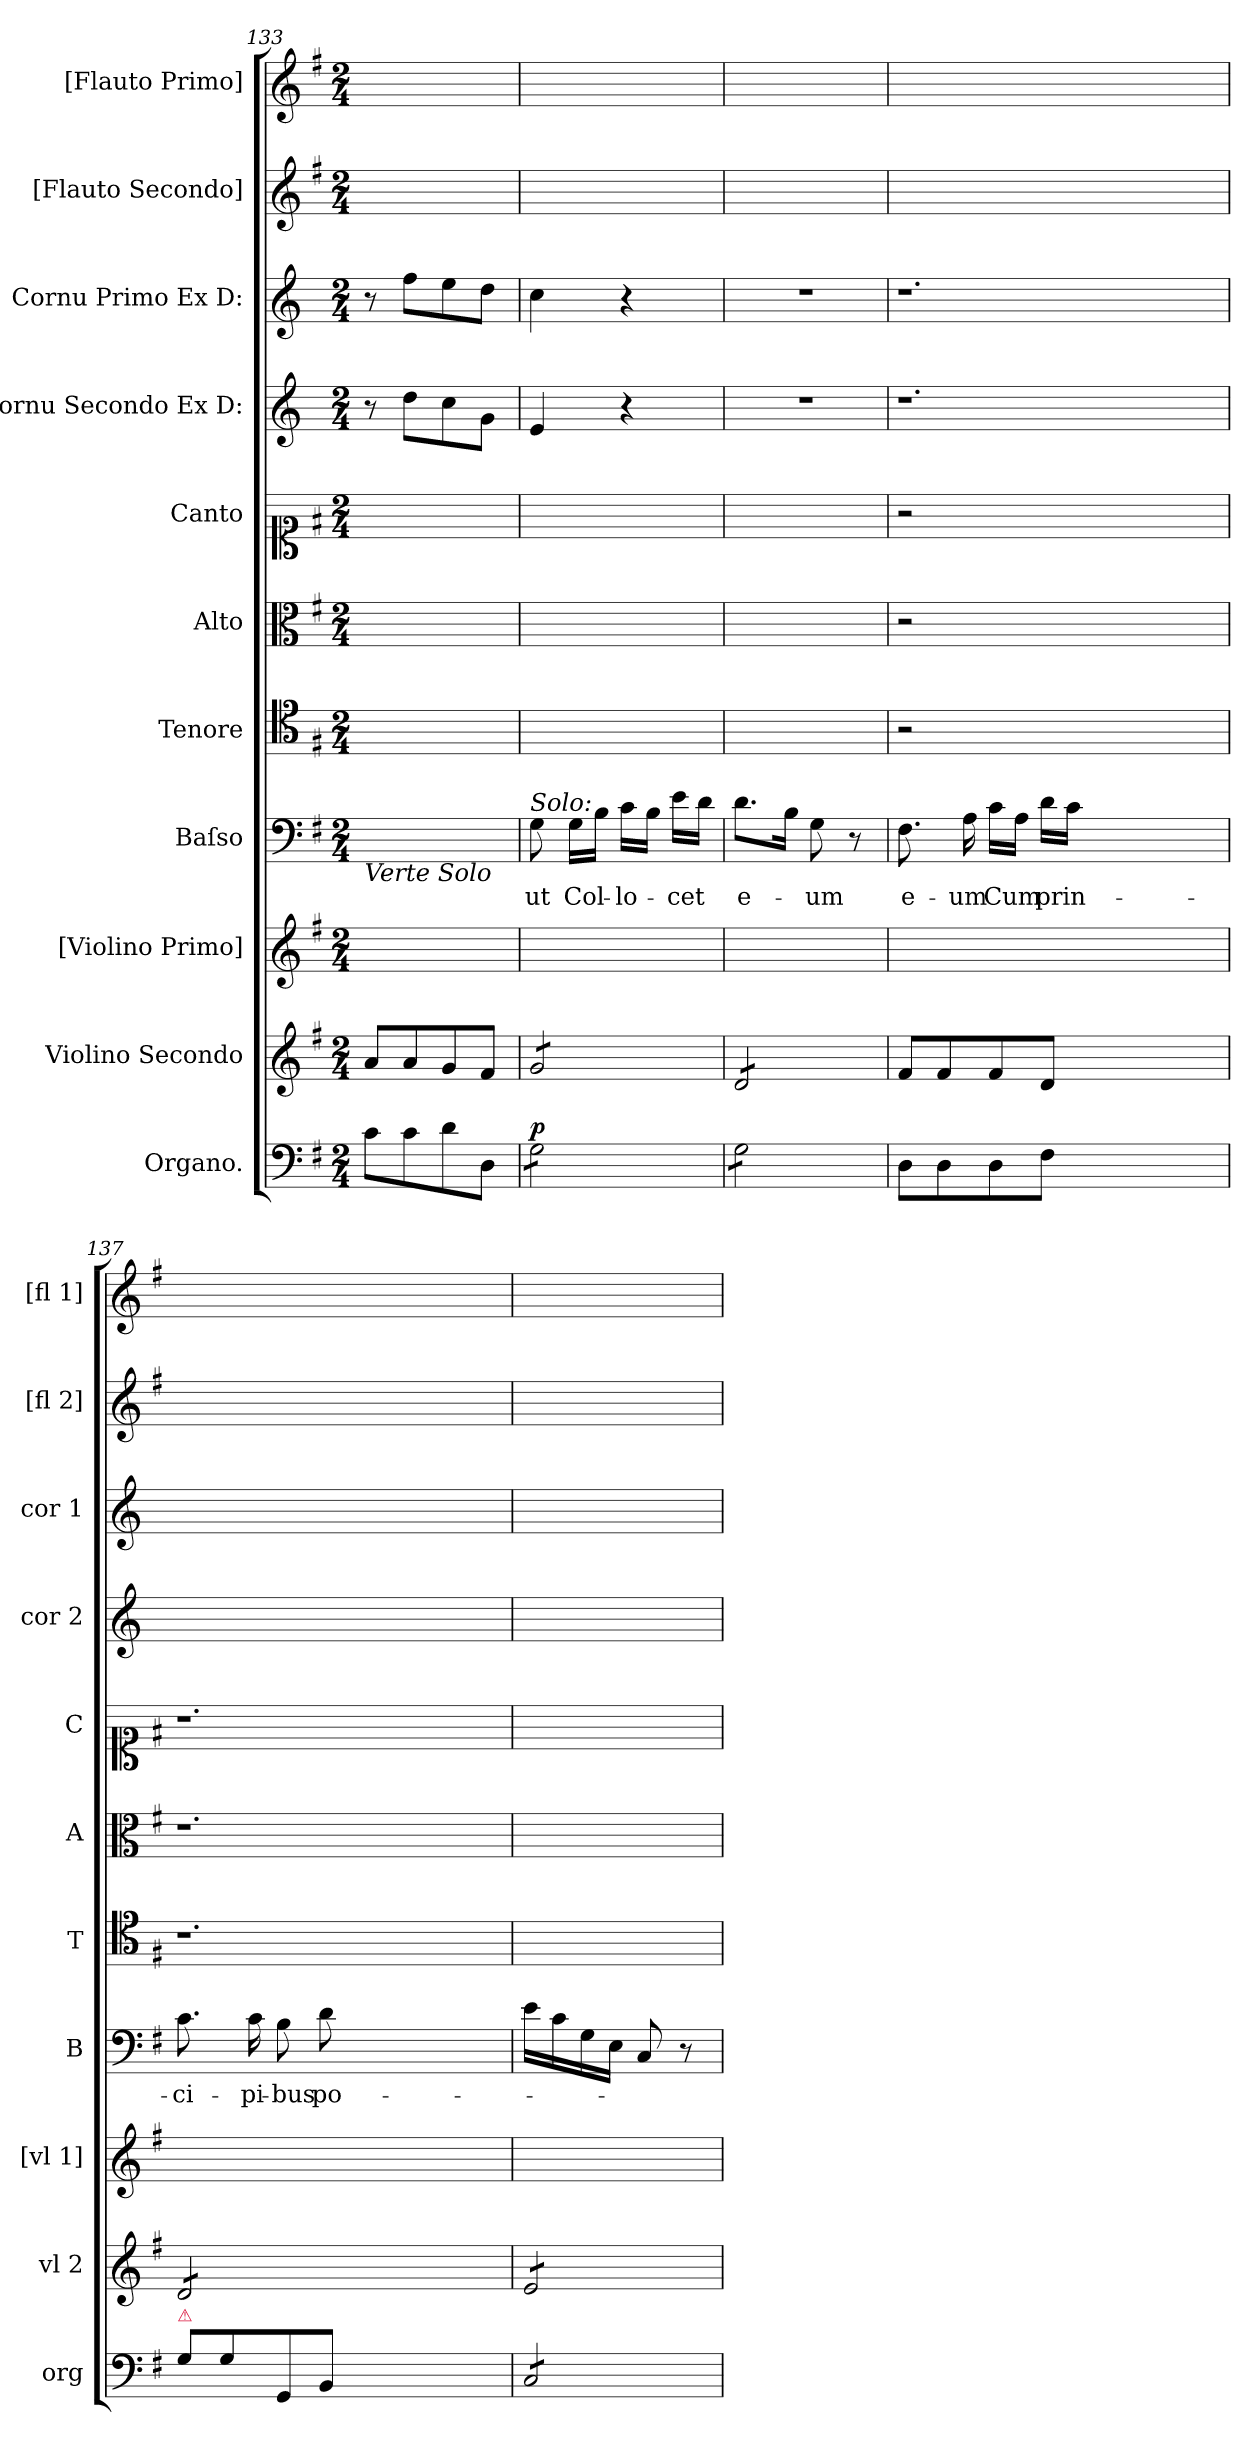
**kern	**dynam	**kern	**kern	**kern	**text	**kern	**kern	**kern	**kern	**kern	**kern	**kern
*part11	*part11	*part10	*part9	*part8	*part8	*part7	*part6	*part5	*part4	*part3	*part2	*part1
*staff11	*staff11	*staff10	*staff9	*staff8	*staff8	*staff7	*staff6	*staff5	*staff4	*staff3	*staff2	*staff1
*I"Organo.	*	*I"Violino Secondo	*I"[Violino Primo]	*I"Baſso	*	*I"Tenore	*I"Alto	*I"Canto	*I"Cornu Secondo Ex D:	*I"Cornu Primo Ex D:	*I"[Flauto Secondo]	*I"[Flauto Primo]
*I'org	*	*I'vl 2	*I'[vl 1]	*I'B	*	*I'T	*I'A	*I'C	*I'cor 2	*I'cor 1	*I'[fl 2]	*I'[fl 1]
*clefF4	*	*clefG2	*clefG2	*clefF4	*	*clefC4	*clefC3	*clefC1	*clefG2	*clefG2	*clefG2	*clefG2
*	*	*	*	*	*	*	*	*	*ITrd3c5	*ITrd3c5	*	*
*k[f#]	*	*k[f#]	*k[f#]	*k[f#]	*	*k[f#]	*k[f#]	*k[f#]	*k[f#]	*k[f#]	*k[f#]	*k[f#]
*M2/4	*	*M2/4	*M2/4	*M2/4	*	*M2/4	*M2/4	*M2/4	*M2/4	*M2/4	*M2/4	*M2/4
=133	=133	=133	=133	=133	=133	=133	=133	=133	=133	=133	=133	=133
!	!	!	!	!LO:TX:b:i:t=Verte Solo	!	!	!	!	!	!	!	!
8c\L	.	8a/L	2ryy	2ryy	.	2ryy	2ryy	2ryy	8r	8r	2ryy	2ryy
8c\	.	8a/	.	.	.	.	.	.	8a\L	8cc\L	.	.
8d\	.	8g/	.	.	.	.	.	.	8g\	8b\	.	.
8D\J	.	8f#/J	.	.	.	.	.	.	8d\J	8a\J	.	.
=134	=134	=134	=134	=134	=134	=134	=134	=134	=134	=134	=134	=134
!	!	!	!	!LO:TX:a:i:t=Solo&colon;	!	!	!	!	!	!	!	!
!	!LO:DY:a	!	!	!	!	!	!	!	!	!	!	!
*tremolo	*	*	*	*	*	*	*	*	*	*	*	*
*	*	*tremolo	*	*	*	*	*	*	*	*	*	*
8G\L	p	8g/L	2ryy	8G\	ut	2ryy	2ryy	2ryy	4B/	4g\	2ryy	2ryy
8G\	.	8g/	.	16G\LL	Col-	.	.	.	.	.	.	.
.	.	.	.	16B\JJ	.	.	.	.	.	.	.	.
8G\	.	8g/	.	16c\LL	-lo-	.	.	.	4r	4r	.	.
.	.	.	.	16B\JJ	.	.	.	.	.	.	.	.
8G\J	.	8g/J	.	16e\LL	-cet	.	.	.	.	.	.	.
.	.	.	.	16d\JJ	.	.	.	.	.	.	.	.
=135	=135	=135	=135	=135	=135	=135	=135	=135	=135	=135	=135	=135
8G\L	.	8d/L	2ryy	8.d\L	e-	2ryy	2ryy	2ryy	2r	2r	2ryy	2ryy
8G\	.	8d/	.	.	.	.	.	.	.	.	.	.
.	.	.	.	16B\Jk	.	.	.	.	.	.	.	.
8G\	.	8d/	.	8G\	-um	.	.	.	.	.	.	.
8G\J	.	8d/J	.	8r	.	.	.	.	.	.	.	.
*	*	*Xtremolo	*	*	*	*	*	*	*	*	*	*
*Xtremolo	*	*	*	*	*	*	*	*	*	*	*	*
=136	=136	=136	=136	=136	=136	=136	=136	=136	=136	=136	=136	=136
!	!	!	!	!	!LO:LY:i	!	!	!	!	!	!	!
8D\L	.	8f#/L	2ryy	8.F#\	e-	2r	2r	2r	1.r	1.r	2ryy	2ryy
8D\	.	8f#/	.	.	.	.	.	.	.	.	.	.
!	!	!	!	!	!LO:LY:i	!	!	!	!	!	!	!
.	.	.	.	16A\	-um	.	.	.	.	.	.	.
8D\	.	8f#/	.	16c\LL	Cum	.	.	.	.	.	.	.
.	.	.	.	16A\JJ	.	.	.	.	.	.	.	.
8F#\J	.	8d/J	.	16d\LL	prin-	.	.	.	.	.	.	.
.	.	.	.	16c\JJ	.	.	.	.	.	.	.	.
1ryy	.	1ryy	1ryy	1ryy	.	1ryy	1ryy	1ryy	.	.	1ryy	1ryy
=137	=137	=137	=137	=137	=137	=137	=137	=137	=137	=137	=137	=137
!LO:TX:a:color=crimson:t=⚠	!	!	!	!	!	!	!	!	!	!	!	!
*	*	*tremolo	*	*	*	*	*	*	*	*	*	*
8G\L	.	8d/L	2ryy	8.c\	-ci-	1.r	1.r	1.r	1.ryy	1.ryy	2ryy	2ryy
8G\	.	8d/	.	.	.	.	.	.	.	.	.	.
.	.	.	.	16c\	-pi-	.	.	.	.	.	.	.
8GG/	.	8d/	.	8B\	-bus	.	.	.	.	.	.	.
8BB/J	.	8d/J	.	8d\	po-	.	.	.	.	.	.	.
1ryy	.	1ryy	1ryy	1ryy	.	.	.	.	.	.	1ryy	1ryy
=138	=138	=138	=138	=138	=138	=138	=138	=138	=138	=138	=138	=138
*tremolo	*	*	*	*	*	*	*	*	*	*	*	*
8C/L	.	8e/L	2ryy	16e\LL	.	2ryy	2ryy	2ryy	2ryy	2ryy	2ryy	2ryy
.	.	.	.	16c\	.	.	.	.	.	.	.	.
8C/	.	8e/	.	16G\	.	.	.	.	.	.	.	.
.	.	.	.	16E\JJ	.	.	.	.	.	.	.	.
8C/	.	8e/	.	8C/	.	.	.	.	.	.	.	.
8C/J	.	8e/J	.	8r	.	.	.	.	.	.	.	.
*	*	*Xtremolo	*	*	*	*	*	*	*	*	*	*
*Xtremolo	*	*	*	*	*	*	*	*	*	*	*	*
=	=	=	=	=	=	=	=	=	=	=	=	=
*-	*-	*-	*-	*-	*-	*-	*-	*-	*-	*-	*-	*-
